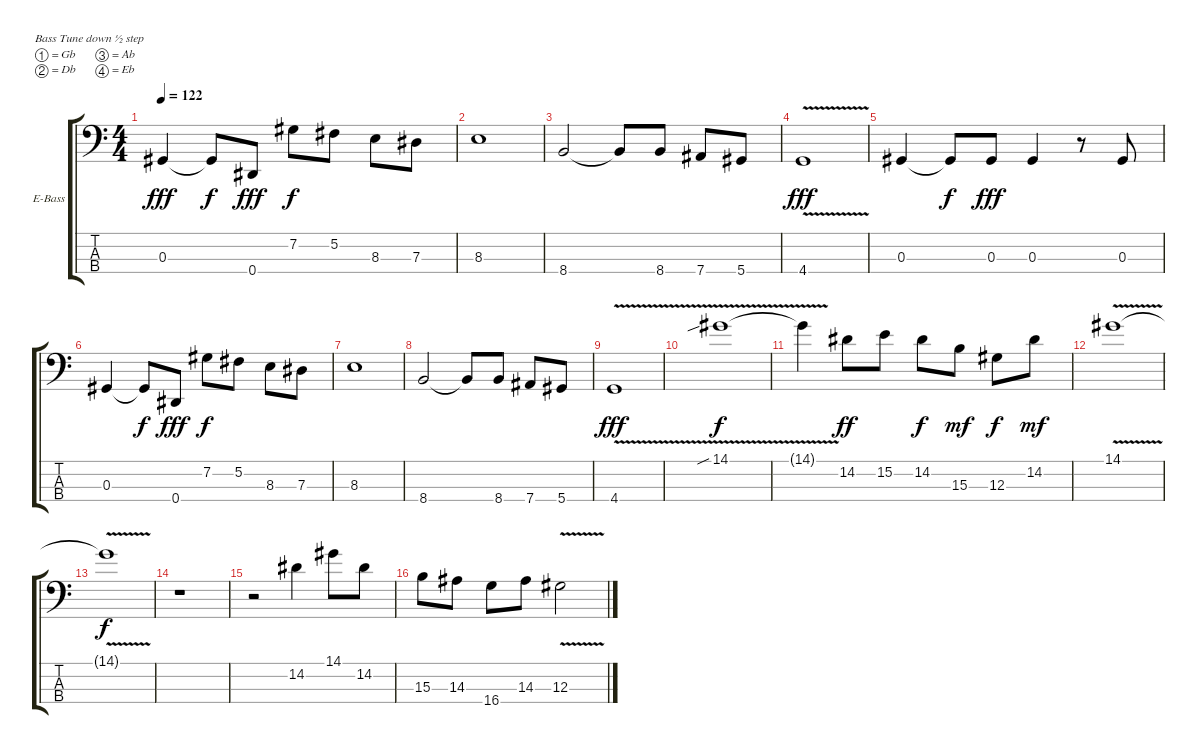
\bracketExtendMode groupsimilarinstruments
\firstSystemTrackNameOrientation horizontal
\otherSystemsTrackNameOrientation horizontal
\track ("Bass Guitar" "E-Bass") {instrument electricbassfinger}
\staff {score tabs}
\tuning (Gb2 Db2 Ab1 Eb1)
\ts (4 4)
\tempo 122
\clef f4
\ks c
0.3.4{dy fff} 0.3{t}.8{dy f} 0.4.8{dy fff} 7.2.8{dy f} 5.2.8 8.3.8 7.3.8 |
8.3.1 |
8.4.2 8.4{t}.8 8.4.8 7.4.8 5.4.8 |
4.4{v}.1{dy fff} |
0.3.4 0.3{t}.8{dy f} 0.3.8{dy fff} 0.3.4 r.8 0.3.8 |
0.3.4 0.3{t}.8{dy f} 0.4.8{dy fff} 7.2.8{dy f} 5.2.8 8.3.8 7.3.8 |
8.3.1 |
8.4.2 8.4{t}.8 8.4.8 7.4.8 5.4.8 |
4.4{v}.1{dy fff} |
14.1{v sib}.1{dy f} |
14.1{v t}.4 14.2.8{dy ff} 15.2.8 14.2.8{dy f} 15.3.8{dy mf} 12.3.8{dy f} 14.2.8{dy mf} |
14.1{v}.1 |
14.1{v t}.1{dy f} |
r.1 |
r.2 14.2.4 14.1.8 14.2.8 |
15.3.8 14.3.8 16.4.8 14.3.8 12.3{v}.2
